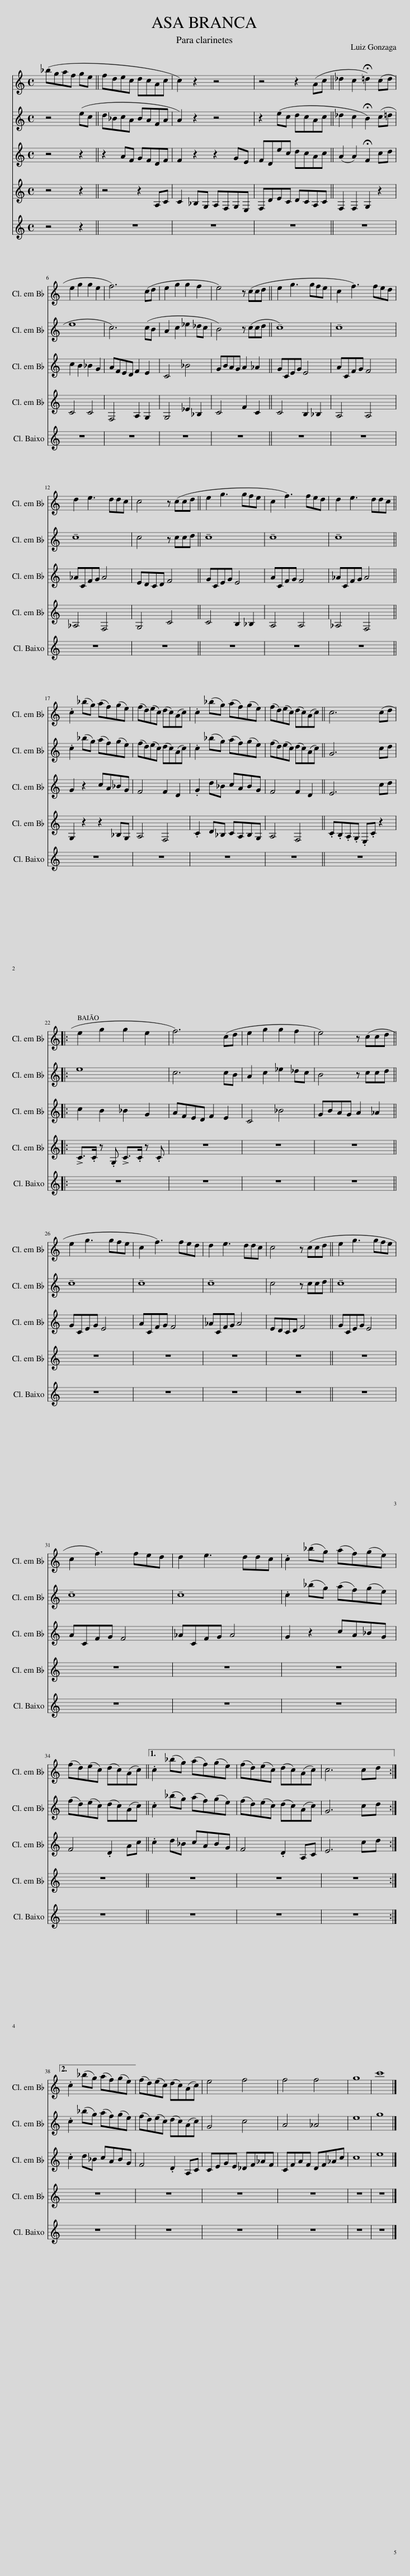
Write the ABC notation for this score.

X:1
%%score 1 2 3 4
L:1/8
M:4/4
I:linebreak $
K:none
V:1 treble transpose=-2
V:2 treble transpose=-2
V:3 treble transpose=-2
V:4 treble transpose=-2
V:1
[K:C] (_bgaf ge || fdec dcAc | c2) z2 z4 | z4 z2 (Ac || _d2 c2 !fermata!=d2) (cd |$ %5
 e2 g2 g2 e2 | f6) (cd | e2 g2 g2 f2 | e4) z (ccd || e2 g3 gfe | %10
 c2 f3) fed |$ d2 e3 ddc | c4 z (ccd || e2 g3 gfe | c2 f3) fed | %15
 d2 e3 ddc ||$ .c2 (_bg) (af)(ge) | (fd)(ec) (dc)(Ac) | .c2 (_bg) (af)(ge) | (fd)(ec) (dc)(Ac) || %20
 c6 (cd |:$ e2 g2 g2 e2 | f6) (cd | e2 g2 g2 f2 | e4) z (ccd ||$ %25
 e2 g3 gfe | c2 f3) fed | d2 e3 ddc | c4 z (ccd || e2 g3 gfe |$ %30
 c2 f3) fed | d2 e3 ddc | .c2 (_bg) (af)(ge) |$ (fd)(ec) (dc)(Ac) ||1 .c2 (_bg) (af)(ge) | %35
 (fd)(ec) (dc)(Ac) | c6 cd :|2$ .c2 (_bg) (af)(ge) || (fd)(ec) (dc)(Ac) | e4 f4 | %40
 f4 f4 | g8 | c'8 |] %43
V:2
[K:C] z4 (ec || d_BcA BAFA | A2) z2 z4 | z2 (ec dcAc || _d2 c2 !fermata!B2) (c=d |$ %5
 e8 | c6) (cB | A2 c2 _e2 _dc | B4) z (ccd || !tenuto!c8) | %10
 !tenuto!c8 |$ !tenuto!c8 | c4 z ccd || !tenuto!c8 | !tenuto!c8 | %15
 !tenuto!c8 ||$ .c2 (_bg) (af)(ge) | (fd)(ec) (dc)(Ac) | .c2 (_bg) (af)(ge) | (fd)(ec) (dc)(Ac) || %20
 G6 cd |:$ e8 | c6 cB | A2 c2 _e2 _dc | B4 z ccd ||$ %25
 !tenuto!c8 | !tenuto!c8 | !tenuto!c8 | c4 z ccd || !tenuto!c8 |$ %30
 !tenuto!c8 | !tenuto!c8 | .c2 (_bg) (af)(ge) |$ (fd)(ec) (dc)(Ac) ||1 .c2 (_bg) (af)(ge) | %35
 (fd)(ec) (dc)(Ac) | G6 cd :|2$ .c2 (_bg) (af)(ge) || (fd)(ec) (dc)(Ac) | G4 c4 | %40
 A4 _A4 | e8 | g8 |] %43
V:3
[K:C] z4 z2 || z2 AF GFDF | F2 z2 z2 GE | FDec dcAc || (A2 A2) !fermata!F2 cd |$ %5
 c2 B2 _B2 G2 | AFED F2 E2 | C4 _B4 | GBAG A2 _A2 || GCEG E4 | %10
 ACFG F4 |$ _ACFG A4 | EDCD F4 || GCEG E4 | ACFG F4 | %15
 _ACFG A4 ||$ G2 z2 cA_BG | F4 F2 D2 | .G2 d_B cABG | F4 F2 D2 || %20
 E6 cd |:$ c2 B2 _B2 G2 | AFED F2 E2 | C4 _B4 | GBAG A2 _A2 ||$ %25
 GCEG E4 | ACFG F4 | _ACFG A4 | EDCD F4 || GCEG E4 |$ %30
 ACFG F4 | _ACFG A4 | G2 z2 cA_BG |$ F4 .D2 Ac ||1 .c2 d_B cABG | %35
 F4 .D2 A,C | E6 cd :|2$ .c2 d_B cABG || F4 .D2 A,C | CEGE _DF_AF | %40
 CFAF DF_Ac | c8 | e8 |] %43
V:4
[K:C] z4 z2 || z4 z2 A,C | C2 _B,G, A,F,G,E, | F,DEC DCA,C || F,2 F,2 G,2 z2 |$ %5
 C4 C4 | F,4 A,2 G,2 | G,4 _E2 _B,2 | C4 F2 C2 || C4 B,2 _B,2 | %10
 A,4 A,4 |$ _A,4 F,4 | G,4 C4 || C4 B,2 _B,2 | A,4 A,4 | %15
 _A,4 F,4 ||$ G,2 z2 z2 _B,G, | A,4 F,4 | .C2 D_B, CA,B,G, | A,4 F,4 || %20
 .C.B,.A,.G, .E,.C z2 |:$ !>!C>.C z .G, !>!C>.C z .C | z8 | z8 | z8 ||$ %25
 z8 | z8 | z8 | z8 || z8 |$ %30
 z8 | z8 | z8 |$ z8 ||1 z8 | %35
 z8 | z8 :|2$ z8 || z8 | z8 | %40
 z8 | z8 | z8 |] %43
